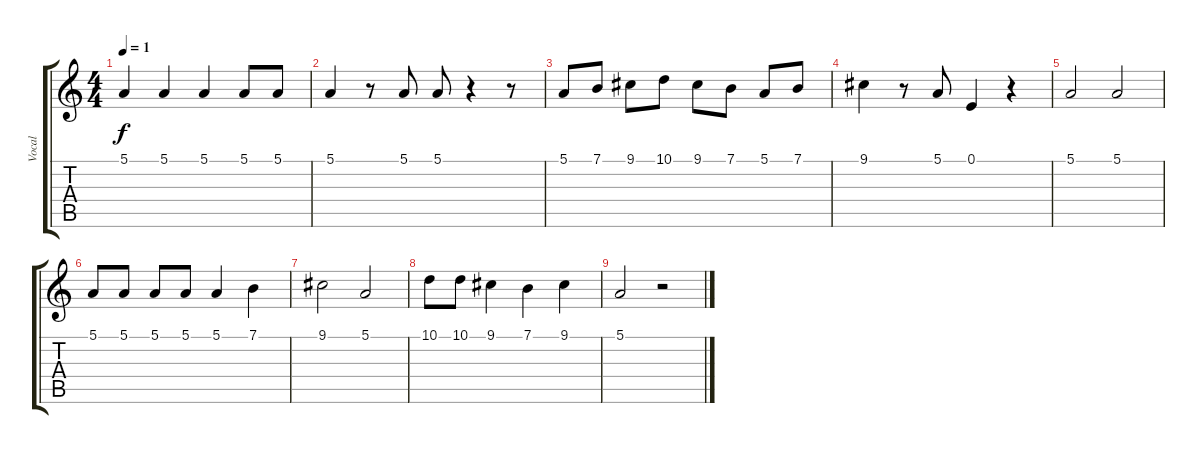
\track ("Vocal" "Vocal") {instrument lead6voice}
\staff {score tabs}
\tuning (E4 B3 G3 D3 A2 E2) {hide}
\ts (4 4)
\tempo 1
\clef g2
\ks c
5.1.4{dy f} 5.1.4 5.1.4 5.1.8 5.1.8 |
5.1.4 r.8 5.1.8 5.1.8 r.4 r.8 |
5.1.8 7.1.8 9.1.8 10.1.8 9.1.8 7.1.8 5.1.8 7.1.8 |
9.1.4 r.8 5.1.8 0.1.4 r.4 |
5.1.2 5.1.2 |
5.1.8 5.1.8 5.1.8 5.1.8 5.1.4 7.1.4 |
9.1.2 5.1.2 |
10.1.8 10.1.8 9.1.4 7.1.4 9.1.4 |
5.1.2 r.2
